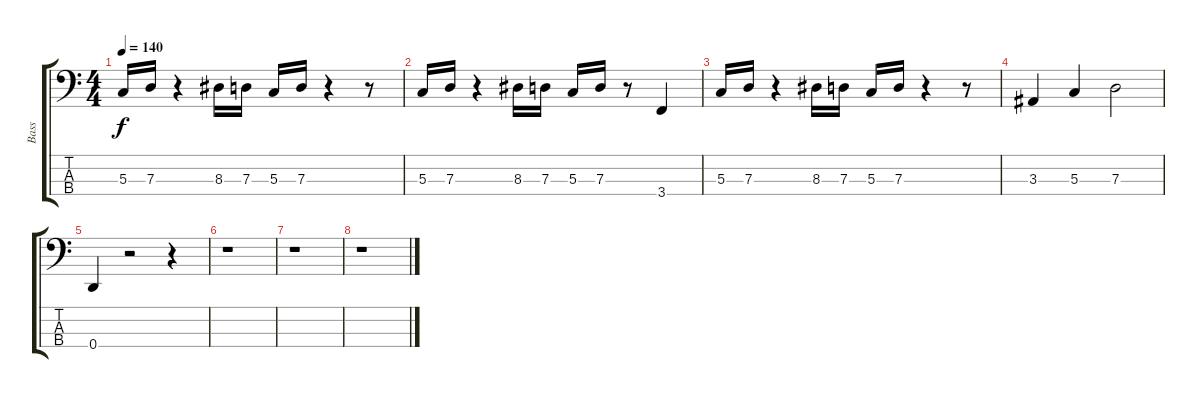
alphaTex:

\track ("Bass" "Bass") {instrument electricbasspick}
\staff {score tabs}
\tuning (F2 C2 G1 D1) {hide}
\ts (4 4)
\tempo 140
\clef f4
\ks c
5.3.16{dy f} 7.3.16 r.4 8.3.16 7.3.16 5.3.16 7.3.16 r.4 r.8 |
5.3.16 7.3.16 r.4 8.3.16 7.3.16 5.3.16 7.3.16 r.8 3.4.4 |
5.3.16 7.3.16 r.4 8.3.16 7.3.16 5.3.16 7.3.16 r.4 r.8 |
3.3.4 5.3.4 7.3.2 |
0.4.4 r.2 r.4 |
r.1 |
r.1 |
r.1
